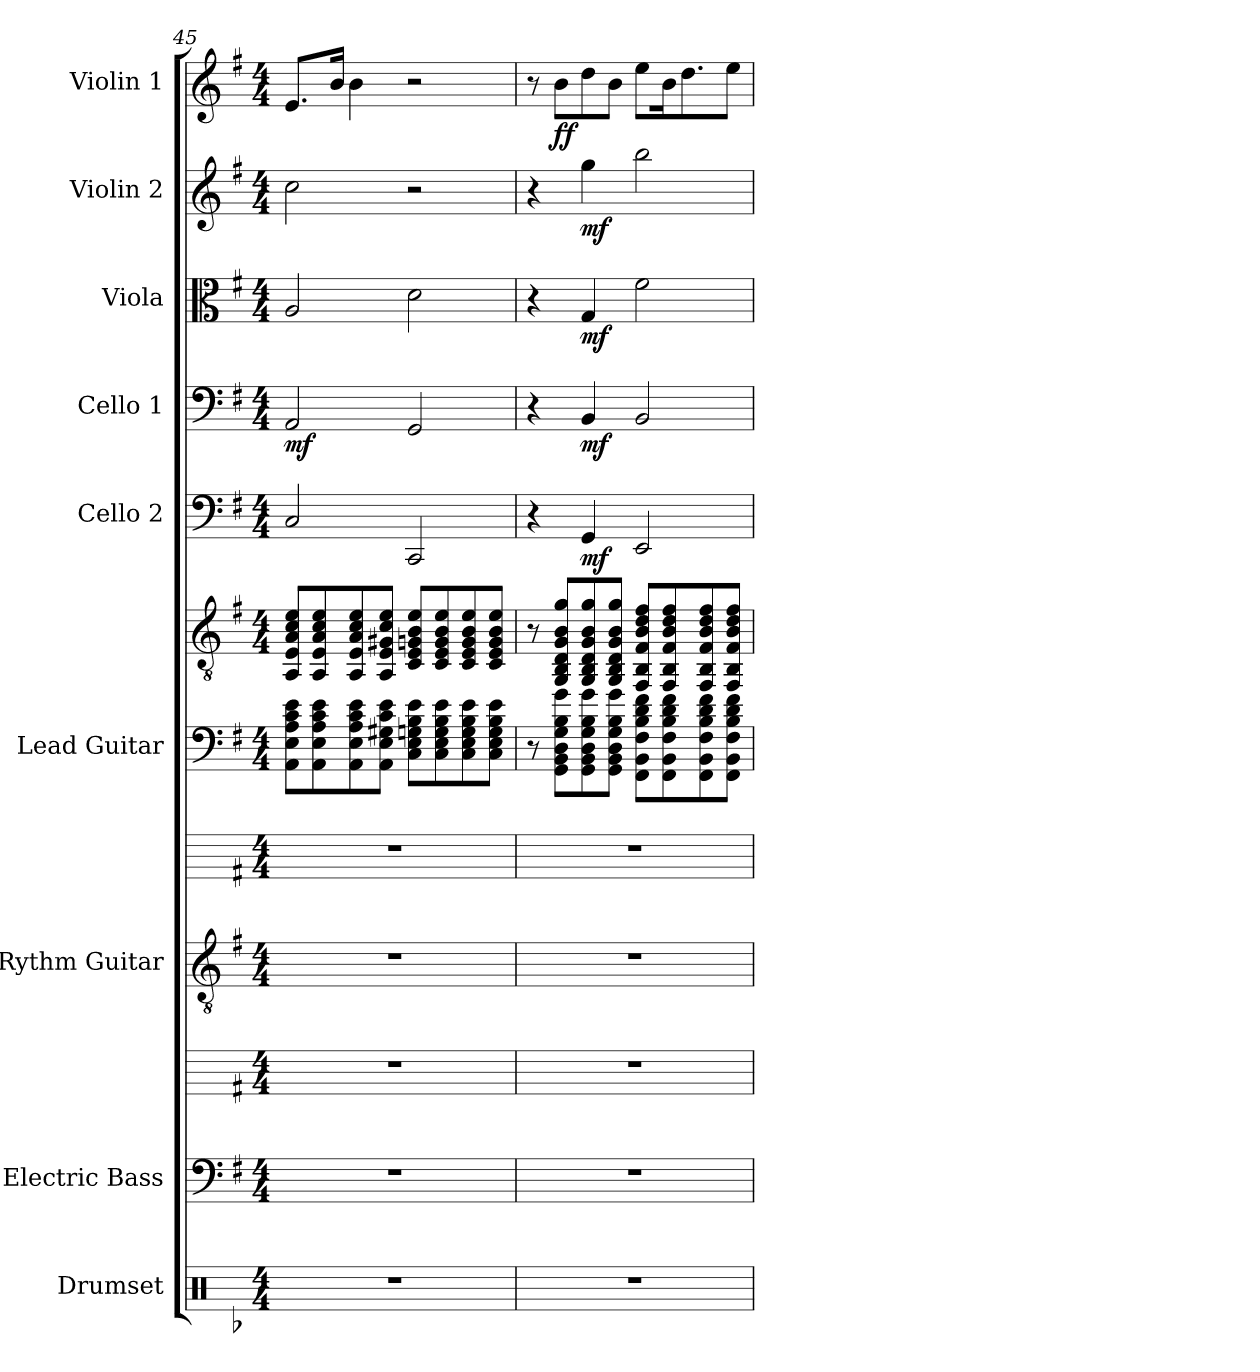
**kern	**kern	**kern	**kern	**kern	**kern	**kern	**kern	**dynam	**kern	**dynam	**kern	**dynam	**kern	**dynam	**kern	**dynam
*part9	*part8	*part8	*part7	*part7	*part6	*part6	*part5	*part5	*part4	*part4	*part3	*part3	*part2	*part2	*part1	*part1
*staff12	*staff11	*staff10	*staff9	*staff8	*staff7	*staff6	*staff5	*staff5	*staff4	*staff4	*staff3	*staff3	*staff2	*staff2	*staff1	*staff1
*I"Drumset	*I"Electric Bass	*	*I"Rythm Guitar	*	*I"Lead Guitar	*	*I"Cello 2	*	*I"Cello 1	*	*I"Viola	*	*I"Violin 2	*	*I"Violin 1	*
*I'D. Set	*I'El. B.	*	*I'Ryth. Guit.	*	*I'Ld. Gtr	*	*I'C. 2	*	*I'C. 1	*	*I'Vla.	*	*I'Vln. 2	*	*I'Vln. 1	*
*clefX	*clefF4	*	*clefGv2	*	*	*clefGv2	*clefF4	*	*clefF4	*	*clefC3	*	*clefG2	*	*clefG2	*
*	*ITrd7c12	*ITrd7c12	*	*	*	*	*	*	*	*	*	*	*	*	*	*
*k[b-]	*k[f#]	*k[f#]	*k[f#]	*k[f#]	*k[f#]	*k[f#]	*k[f#]	*	*k[f#]	*	*k[f#]	*	*k[f#]	*	*k[f#]	*
*M4/4	*M4/4	*M4/4	*M4/4	*M4/4	*M4/4	*M4/4	*M4/4	*	*M4/4	*	*M4/4	*	*M4/4	*	*M4/4	*
=45	=45	=45	=45	=45	=45	=45	=45	=45	=45	=45	=45	=45	=45	=45	=45	=45
!	!	!	!	!	!	!	!	!	!	!LO:DY:b	!	!	!	!	!	!
1r	1r	1r	1r	1r	8AA\ 8E\ 8A\ 8c\ 8e\L	8AA/ 8E/ 8A/ 8c/ 8e/L	2C/	.	2AA/	mf	2A/	.	2cc\	.	8.e/L	.
.	.	.	.	.	8AA\ 8E\ 8A\ 8c\ 8e\	8AA/ 8E/ 8A/ 8c/ 8e/	.	.	.	.	.	.	.	.	.	.
.	.	.	.	.	.	.	.	.	.	.	.	.	.	.	16b/Jk	.
.	.	.	.	.	8AA\ 8E\ 8A\ 8c\ 8e\	8AA/ 8E/ 8A/ 8c/ 8e/	.	.	.	.	.	.	.	.	4b\	.
.	.	.	.	.	8AA\ 8E\ 8G#\ 8c\ 8e\J	8AA/ 8E/ 8G#X/ 8c/ 8e/J	.	.	.	.	.	.	.	.	.	.
.	.	.	.	.	8C\ 8E\ 8G\ 8B\ 8e\L	8C/ 8E/ 8Gn/ 8B/ 8e/L	2CC/	.	2GG/	.	2d\	.	2r	.	2r	.
.	.	.	.	.	8C\ 8E\ 8G\ 8B\ 8e\	8C/ 8E/ 8G/ 8B/ 8e/	.	.	.	.	.	.	.	.	.	.
.	.	.	.	.	8C\ 8E\ 8G\ 8B\ 8e\	8C/ 8E/ 8G/ 8B/ 8e/	.	.	.	.	.	.	.	.	.	.
.	.	.	.	.	8C\ 8E\ 8G\ 8B\ 8e\J	8C/ 8E/ 8G/ 8B/ 8e/J	.	.	.	.	.	.	.	.	.	.
!!LO:PB:g=z
=46	=46	=46	=46	=46	=46	=46	=46	=46	=46	=46	=46	=46	=46	=46	=46	=46
1r	1r	1r	1r	1r	8r	8r	4r	.	4r	.	4r	.	4r	.	8r	.
!	!	!	!	!	!	!	!	!	!	!	!	!	!	!	!	!LO:DY:b
.	.	.	.	.	8GG\ 8BB\ 8D\ 8G\ 8B\ 8g\L	8GG/ 8BB/ 8D/ 8G/ 8B/ 8g/L	.	.	.	.	.	.	.	.	8b\L	ff
!	!	!	!	!	!	!	!	!LO:DY:b	!	!LO:DY:b	!	!LO:DY:b	!	!LO:DY:b	!	!
.	.	.	.	.	8GG\ 8BB\ 8D\ 8G\ 8B\ 8g\	8GG/ 8BB/ 8D/ 8G/ 8B/ 8g/	4GG/	mf	4BB/	mf	4G/	mf	4gg\	mf	8dd\	.
.	.	.	.	.	8GG\ 8BB\ 8D\ 8G\ 8B\ 8g\J	8GG/ 8BB/ 8D/ 8G/ 8B/ 8g/J	.	.	.	.	.	.	.	.	8b\J	.
.	.	.	.	.	8FF#\ 8BB\ 8F#\ 8B\ 8d\ 8f#\L	8FF#/ 8BB/ 8F#/ 8B/ 8d/ 8f#/L	2EE/	.	2BB/	.	2f#\	.	2bb\	.	8ee\L	.
.	.	.	.	.	8FF#\ 8BB\ 8F#\ 8B\ 8d\ 8f#\	8FF#/ 8BB/ 8F#/ 8B/ 8d/ 8f#/	.	.	.	.	.	.	.	.	16b\K	.
.	.	.	.	.	.	.	.	.	.	.	.	.	.	.	8.dd\	.
.	.	.	.	.	8FF#\ 8BB\ 8F#\ 8B\ 8d\ 8f#\	8FF#/ 8BB/ 8F#/ 8B/ 8d/ 8f#/	.	.	.	.	.	.	.	.	.	.
.	.	.	.	.	8FF#\ 8BB\ 8F#\ 8B\ 8d\ 8f#\J	8FF#/ 8BB/ 8F#/ 8B/ 8d/ 8f#/J	.	.	.	.	.	.	.	.	8ee\J	.
=	=	=	=	=	=	=	=	=	=	=	=	=	=	=	=	=
*-	*-	*-	*-	*-	*-	*-	*-	*-	*-	*-	*-	*-	*-	*-	*-	*-
